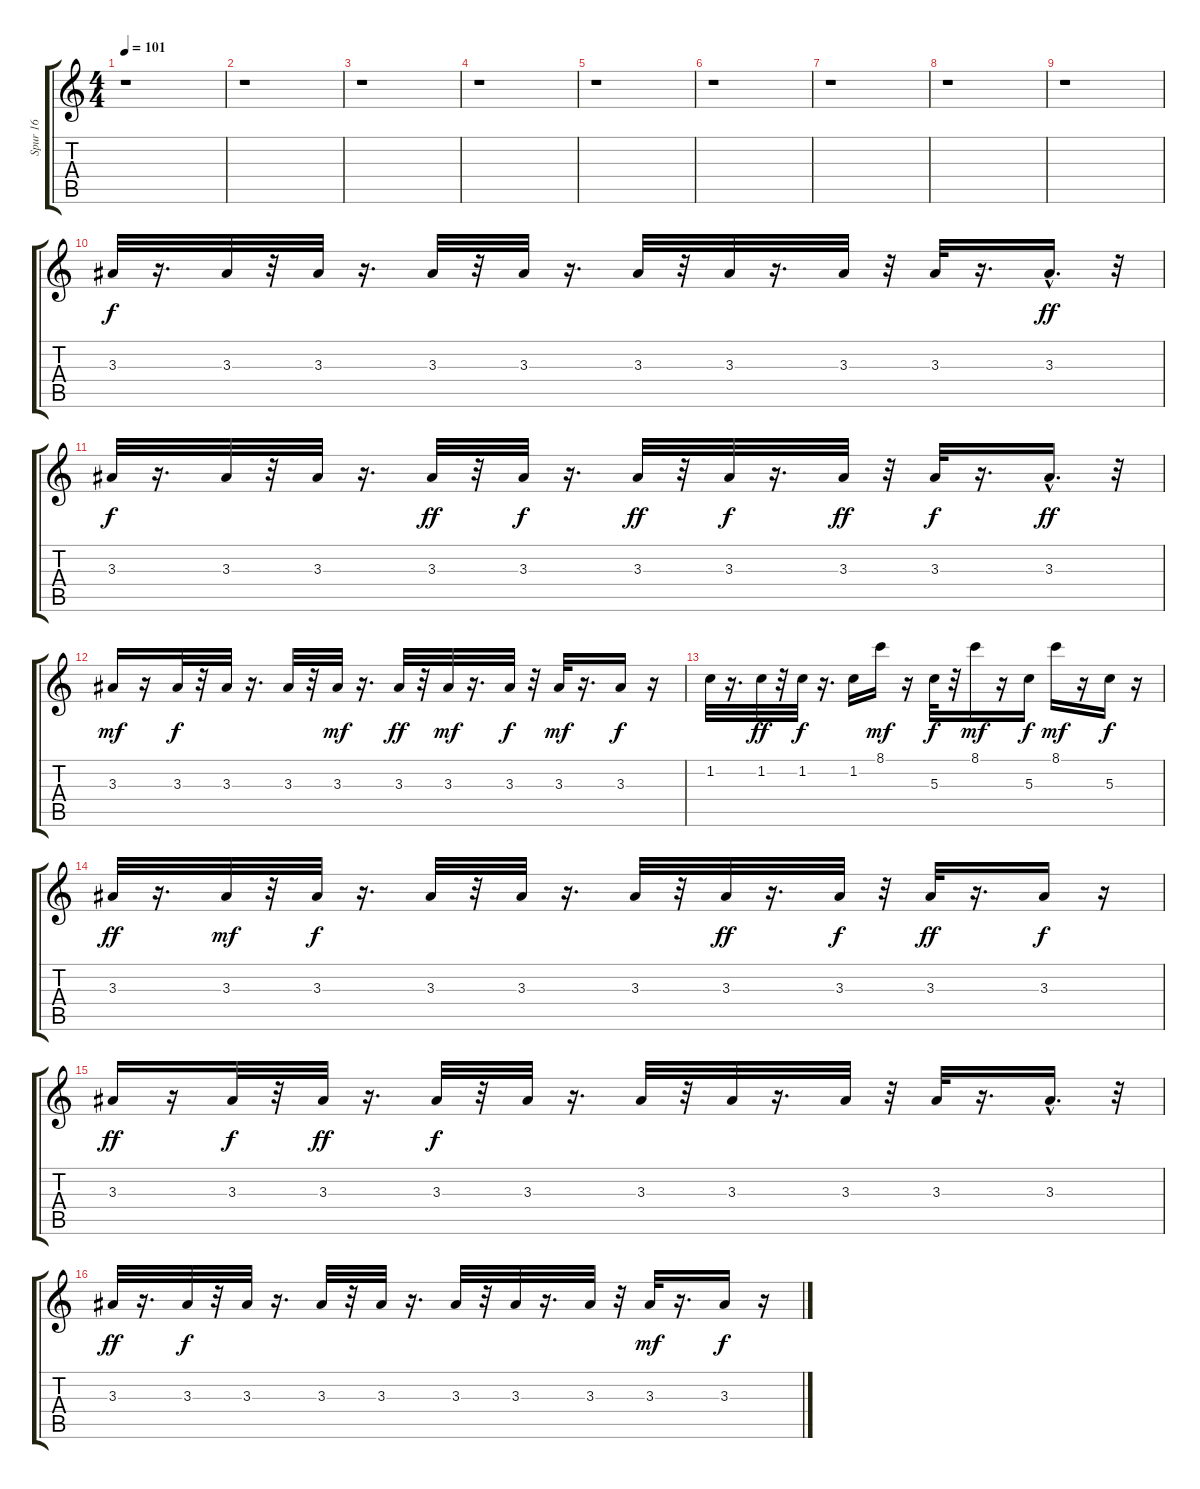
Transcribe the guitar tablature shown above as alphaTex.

\track ("Spur 16" "Spur 16") {instrument electricguitarjazz}
\staff {score tabs}
\tuning (E4 B3 G3 D3 A2 E2) {hide}
\ts (4 4)
\tempo 101
\clef g2
\ks c
r.1{dy f instrument electricguitarjazz} |
r.1 |
r.1 |
r.1 |
r.1 |
r.1 |
r.1 |
r.1 |
r.1 |
3.3.32{instrument electricguitarjazz} r.16{d} 3.3.32 r.32 3.3.32 r.16{d} 3.3.32 r.32 3.3.32 r.16{d} 3.3.32 r.32 3.3.32 r.16{d} 3.3.32 r.32 3.3.32 r.16{d} 3.3{hac}.16{d dy ff} r.32 |
3.3.32{dy f} r.16{d} 3.3.32 r.32 3.3.32 r.16{d} 3.3.32{dy ff} r.32 3.3.32{dy f} r.16{d} 3.3.32{dy ff} r.32 3.3.32{dy f} r.16{d} 3.3.32{dy ff} r.32 3.3.32{dy f} r.16{d} 3.3{hac}.16{d dy ff} r.32 |
3.3.16{dy mf} r.16 3.3.32{dy f} r.32 3.3.32 r.16{d} 3.3.32 r.32 3.3.32{dy mf} r.16{d} 3.3.32{dy ff} r.32 3.3.32{dy mf} r.16{d} 3.3.32{dy f} r.32 3.3.32{dy mf} r.16{d} 3.3.16{dy f} r.16 |
1.2.32 r.16{d} 1.2.32{dy ff} r.32 1.2.32{dy f} r.16{d} 1.2.16 8.1.16{dy mf} r.16 5.3.32{dy f} r.32 8.1.16{dy mf} r.16 5.3.16{dy f} 8.1.16{dy mf} r.16 5.3.16{dy f} r.16 |
3.3.32{dy ff} r.16{d} 3.3.32{dy mf} r.32 3.3.32{dy f} r.16{d} 3.3.32 r.32 3.3.32 r.16{d} 3.3.32 r.32 3.3.32{dy ff} r.16{d} 3.3.32{dy f} r.32 3.3.32{dy ff} r.16{d} 3.3.16{dy f} r.16 |
3.3.16{dy ff} r.16 3.3.32{dy f} r.32 3.3.32{dy ff} r.16{d} 3.3.32{dy f} r.32 3.3.32 r.16{d} 3.3.32 r.32 3.3.32 r.16{d} 3.3.32 r.32 3.3.32 r.16{d} 3.3{hac}.16{d} r.32 |
3.3.32{dy ff} r.16{d} 3.3.32{dy f} r.32 3.3.32 r.16{d} 3.3.32 r.32 3.3.32 r.16{d} 3.3.32 r.32 3.3.32 r.16{d} 3.3.32 r.32 3.3.32{dy mf} r.16{d} 3.3.16{dy f} r.16
